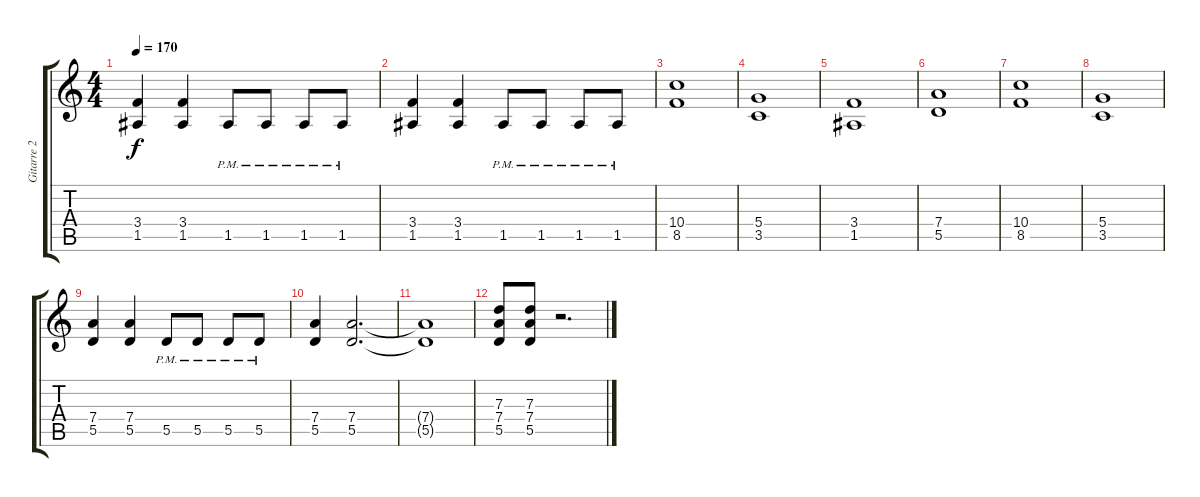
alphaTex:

\track ("Gitarre 2" "Gitarre 2") {instrument distortionguitar}
\staff {score tabs}
\tuning (E4 B3 G3 D3 A2 E2) {hide}
\ts (4 4)
\tempo 170
\clef g2
\ks c
(3.4 1.5).4{dy f} (3.4 1.5).4 1.5{pm}.8 1.5{pm}.8 1.5{pm}.8 1.5{pm}.8 |
(3.4 1.5).4 (3.4 1.5).4 1.5{pm}.8 1.5{pm}.8 1.5{pm}.8 1.5{pm}.8 |
(10.4 8.5).1 |
(5.4 3.5).1 |
(3.4 1.5).1 |
(7.4 5.5).1 |
(10.4 8.5).1 |
(5.4 3.5).1 |
(7.4 5.5).4 (7.4 5.5).4 5.5{pm}.8 5.5{pm}.8 5.5{pm}.8 5.5{pm}.8 |
(7.4 5.5).4 (7.4 5.5).2{d} |
(7.4{t} 5.5{t}).1 |
(7.3 7.4 5.5).8 (7.3 7.4 5.5).8 r.2{d}
